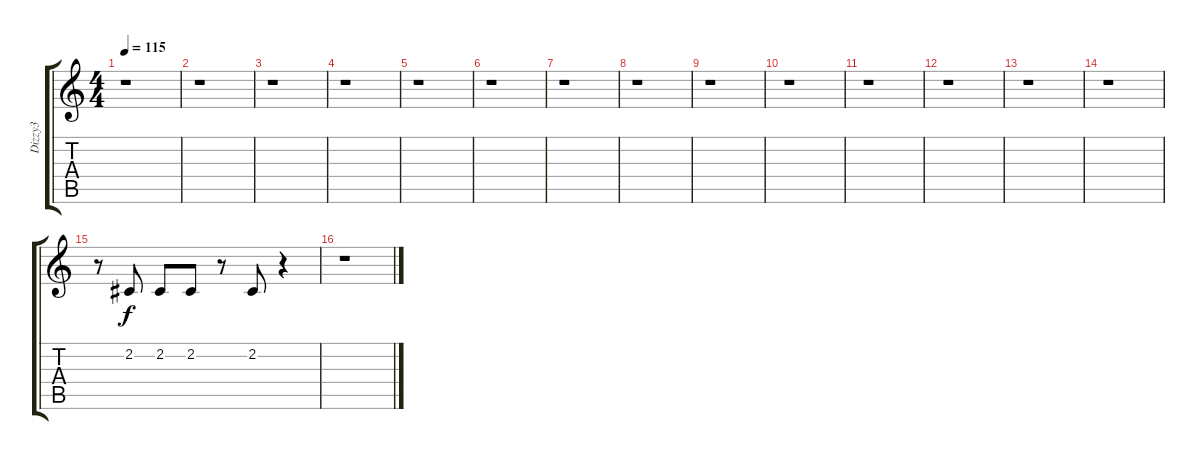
\track ("Dizzy3" "Dizzy3") {instrument trumpet}
\staff {score tabs}
\tuning (E4 B3 G3 D3 A2 E2) {hide}
\ts (4 4)
\tempo 115
\clef g2
\ks c
r.1{dy f} |
r.1 |
r.1 |
r.1 |
r.1 |
r.1 |
r.1 |
r.1 |
r.1 |
r.1 |
r.1 |
r.1 |
r.1 |
r.1 |
r.8 2.2.8 2.2.8 2.2.8 r.8 2.2.8 r.4 |
r.1
